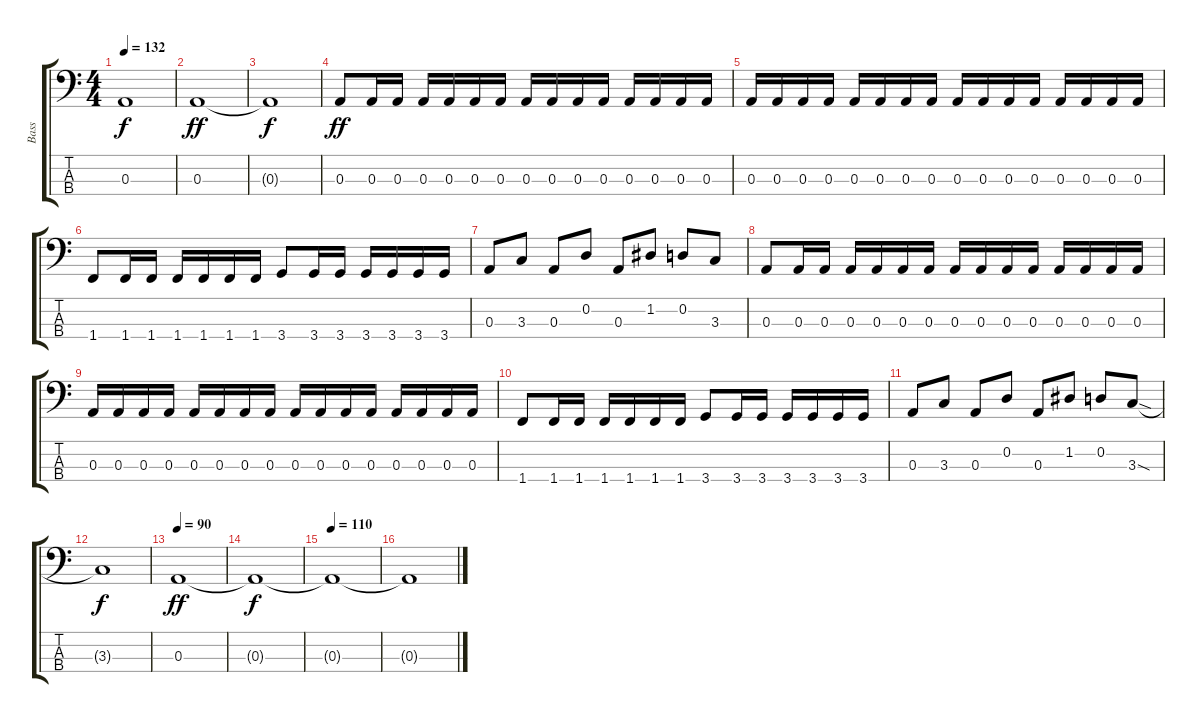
\track ("Bass" "Bass") {instrument electricbasspick}
\staff {score tabs}
\tuning (G2 D2 A1 E1) {hide}
\ts (4 4)
\tempo 132
\clef f4
\ks c
0.3{t}.1{dy f} |
0.3.1{dy ff} |
0.3{t}.1{dy f} |
0.3.8{dy ff} 0.3.16 0.3.16 0.3.16 0.3.16 0.3.16 0.3.16 0.3.16 0.3.16 0.3.16 0.3.16 0.3.16 0.3.16 0.3.16 0.3.16 |
0.3.16 0.3.16 0.3.16 0.3.16 0.3.16 0.3.16 0.3.16 0.3.16 0.3.16 0.3.16 0.3.16 0.3.16 0.3.16 0.3.16 0.3.16 0.3.16 |
1.4.8 1.4.16 1.4.16 1.4.16 1.4.16 1.4.16 1.4.16 3.4.8 3.4.16 3.4.16 3.4.16 3.4.16 3.4.16 3.4.16 |
0.3.8 3.3.8 0.3.8 0.2.8 0.3.8 1.2.8 0.2.8 3.3.8 |
0.3.8 0.3.16 0.3.16 0.3.16 0.3.16 0.3.16 0.3.16 0.3.16 0.3.16 0.3.16 0.3.16 0.3.16 0.3.16 0.3.16 0.3.16 |
0.3.16 0.3.16 0.3.16 0.3.16 0.3.16 0.3.16 0.3.16 0.3.16 0.3.16 0.3.16 0.3.16 0.3.16 0.3.16 0.3.16 0.3.16 0.3.16 |
1.4.8 1.4.16 1.4.16 1.4.16 1.4.16 1.4.16 1.4.16 3.4.8 3.4.16 3.4.16 3.4.16 3.4.16 3.4.16 3.4.16 |
0.3.8 3.3.8 0.3.8 0.2.8 0.3.8 1.2.8 0.2.8 3.3{sod}.8 |
3.3{t}.1{dy f} |
\tempo 90
0.3.1{dy ff} |
0.3{t}.1{dy f} |
\tempo 110
0.3{t}.1 |
0.3{t}.1
